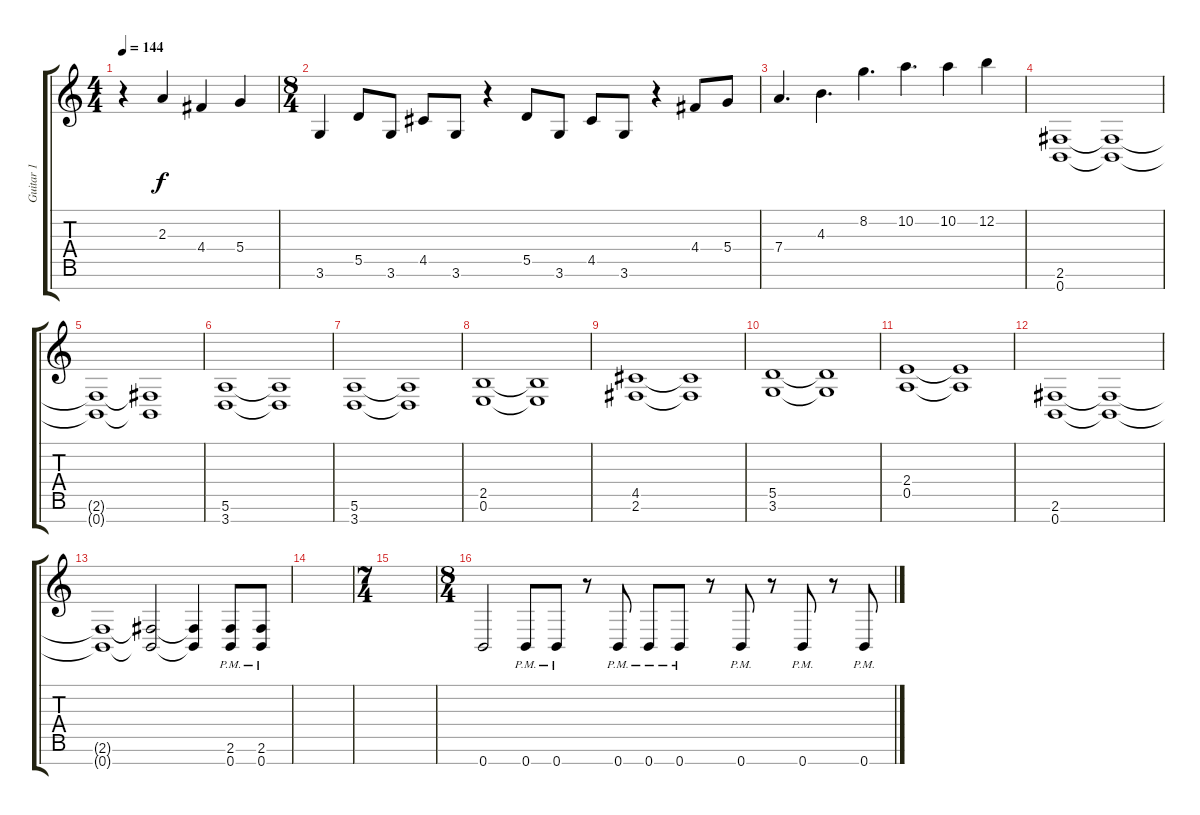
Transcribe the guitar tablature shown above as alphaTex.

\track ("Guitar 1" "Guitar 1") {instrument distortionguitar}
\staff {score tabs}
\tuning (E4 B3 G3 D3 A2 E2 B1) {hide}
\ts (4 4)
\tempo 144
\clef g2
\ks c
r.4{dy f} 2.3.4 4.4.4 5.4.4 |
\ts (8 4)
3.6.4 5.5.8 3.6.8 4.5.8 3.6.8 r.4 5.5.8 3.6.8 4.5.8 3.6.8 r.4 4.4.8 5.4.8 |
7.4.4{d} 4.3.4{d} 8.2.4{d} 10.2.4{d} 10.2.4 12.2.4 |
(2.6 0.7).1 (2.6{t} 0.7{t}).1 |
(2.6{t} 0.7{t}).1 (2.6{t} 0.7{t}).1 |
(5.6 3.7).1 (5.6{t} 3.7{t}).1 |
(5.6 3.7).1 (5.6{t} 3.7{t}).1 |
(2.5 0.6).1 (2.5{t} 0.6{t}).1 |
(4.5 2.6).1 (4.5{t} 2.6{t}).1 |
(5.5 3.6).1 (5.5{t} 3.6{t}).1 |
(2.4 0.5).1 (2.4{t} 0.5{t}).1 |
(2.6 0.7).1 (2.6{t} 0.7{t}).1 |
(2.6{t} 0.7{t}).1 (2.6{t} 0.7{t}).2 (2.6{t} 0.7{t}).4 (2.6{pm} 0.7{pm}).8 (2.6{pm} 0.7{pm}).8 |
|
\ts (7 4)
|
\ts (8 4)
0.7.2 0.7{pm}.8 0.7{pm}.8 r.8 0.7{pm}.8 0.7{pm}.8 0.7{pm}.8 r.8 0.7{pm}.8 r.8 0.7{pm}.8 r.8 0.7{pm}.8
